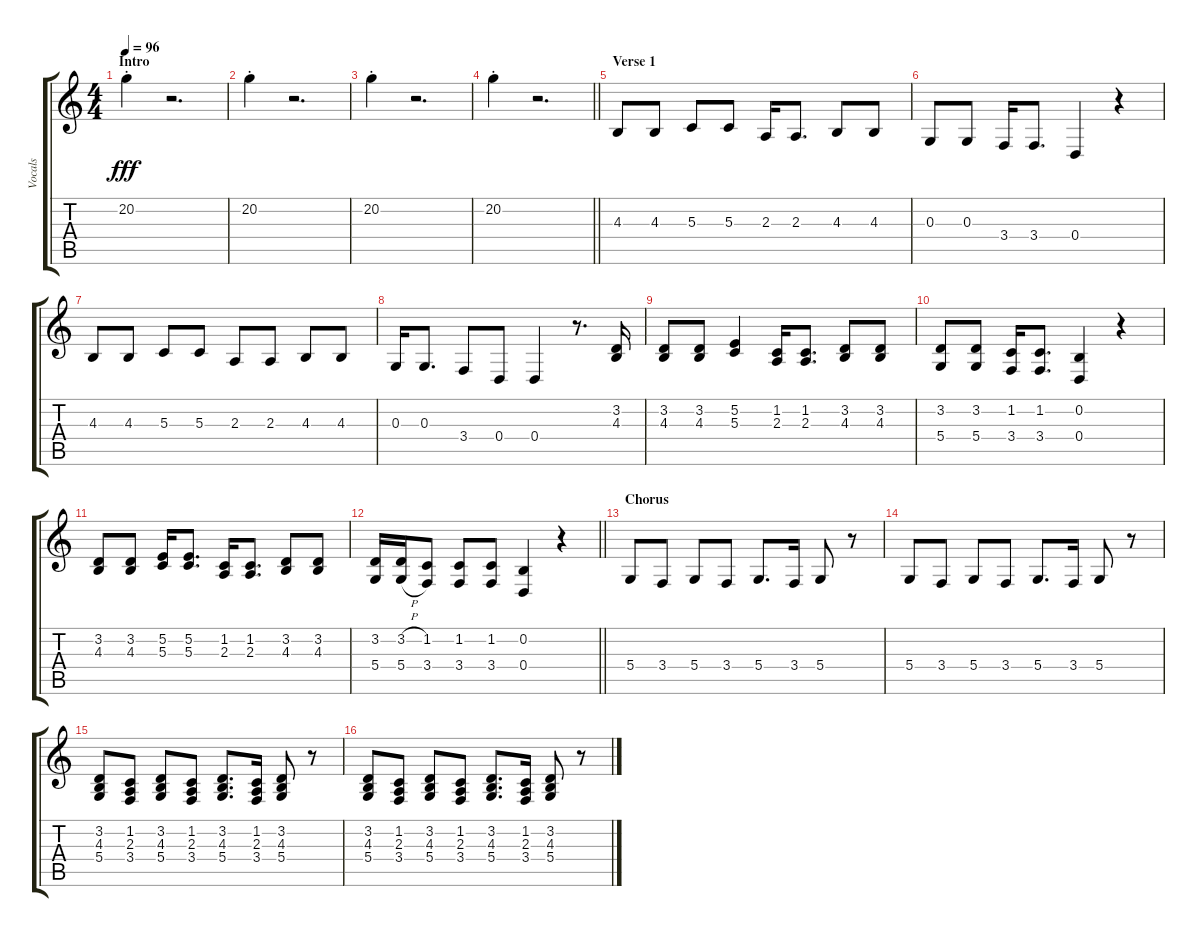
\track ("Vocals" "Vocals") {instrument altosax}
\staff {score tabs}
\tuning (E4 B3 G3 D3 A2 E2) {hide}
\ts (4 4)
\section ("" "Intro")
\tempo 96
\clef g2
\ks c
20.2{st}.4{dy fff volume 15 instrument lead6voice} r.2{d} |
20.2{st}.4 r.2{d} |
20.2{st}.4 r.2{d} |
\barLineRight lightlight
20.2{st}.4 r.2{d} |
\section ("" "Verse 1")
4.3.8{volume 13 balance 16 instrument altosax} 4.3.8 5.3.8 5.3.8 2.3.16 2.3.8{d} 4.3.8 4.3.8 |
0.3.8 0.3.8 3.4.16 3.4.8{d} 0.4.4 r.4 |
4.3.8 4.3.8 5.3.8 5.3.8 2.3.8 2.3.8 4.3.8 4.3.8 |
0.3.16 0.3.8{d} 3.4.8 0.4.8 0.4.4 r.8{d} (3.2 4.3).16 |
(3.2 4.3).8 (3.2 4.3).8 (5.2 5.3).4 (1.2 2.3).16 (1.2 2.3).8{d} (3.2 4.3).8 (3.2 4.3).8 |
(3.2 5.4).8 (3.2 5.4).8 (1.2 3.4).16 (1.2 3.4).8{d} (0.2 0.4).4 r.4 |
(3.2 4.3).8 (3.2 4.3).8 (5.2 5.3).16 (5.2 5.3).8{d} (1.2 2.3).16 (1.2 2.3).8{d} (3.2 4.3).8 (3.2 4.3).8 |
\barLineRight lightlight
(3.2 5.4).16 (3.2{h} 5.4{h}).16 (1.2 3.4).8 (1.2 3.4).8 (1.2 3.4).8 (0.2 0.4).4 r.4 |
\section ("" "Chorus")
5.4.8 3.4.8 5.4.8 3.4.8 5.4.8{d} 3.4.16 5.4.8 r.8 |
5.4.8 3.4.8 5.4.8 3.4.8 5.4.8{d} 3.4.16 5.4.8 r.8 |
(3.2 4.3 5.4).8 (1.2 2.3 3.4).8 (3.2 4.3 5.4).8 (1.2 2.3 3.4).8 (3.2 4.3 5.4).8{d} (1.2 2.3 3.4).16 (3.2 4.3 5.4).8 r.8 |
(3.2 4.3 5.4).8 (1.2 2.3 3.4).8 (3.2 4.3 5.4).8 (1.2 2.3 3.4).8 (3.2 4.3 5.4).8{d} (1.2 2.3 3.4).16 (3.2 4.3 5.4).8 r.8
